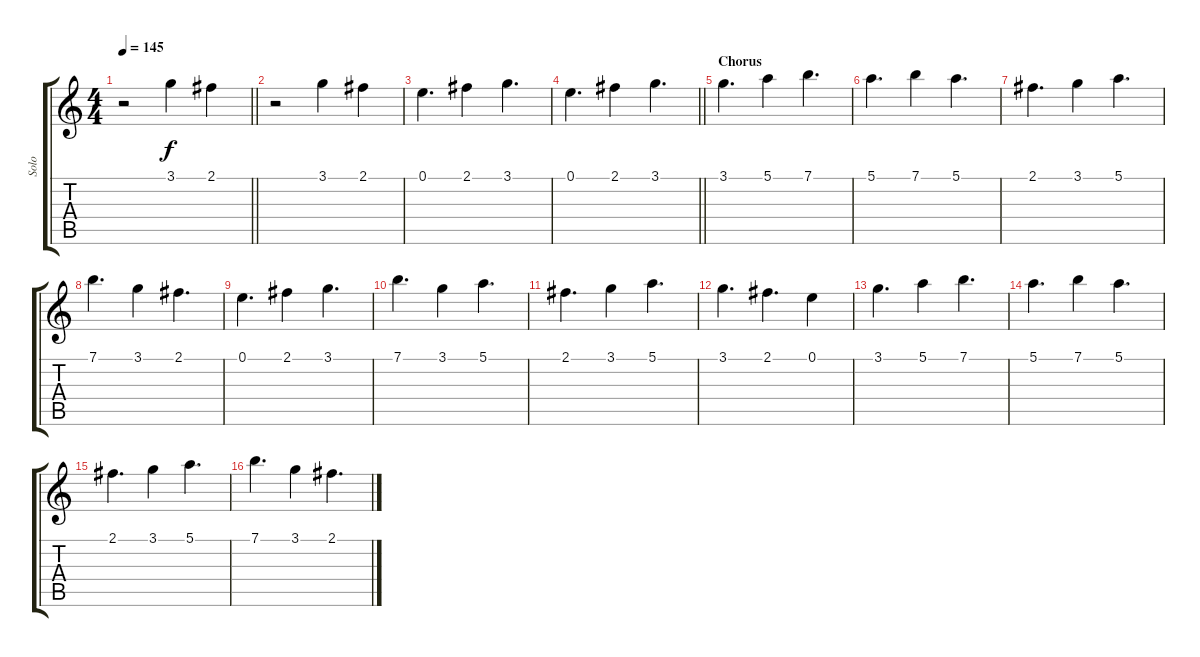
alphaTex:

\track ("Solo" "Solo") {instrument electricguitarjazz}
\staff {score tabs}
\tuning (E4 B3 G3 D3 A2 E2) {hide}
\ts (4 4)
\tempo 145
\clef g2
\barLineRight lightlight
\ks c
r.2{dy f} 3.1.4 2.1.4 |
r.2 3.1.4 2.1.4 |
0.1.4{d} 2.1.4 3.1.4{d} |
\barLineRight lightlight
0.1.4{d} 2.1.4 3.1.4{d} |
\section ("" "Chorus")
3.1.4{d} 5.1.4 7.1.4{d} |
5.1.4{d} 7.1.4 5.1.4{d} |
2.1.4{d} 3.1.4 5.1.4{d} |
7.1.4{d} 3.1.4 2.1.4{d} |
0.1.4{d} 2.1.4 3.1.4{d} |
7.1.4{d} 3.1.4 5.1.4{d} |
2.1.4{d} 3.1.4 5.1.4{d} |
3.1.4{d} 2.1.4{d} 0.1.4 |
3.1.4{d} 5.1.4 7.1.4{d} |
5.1.4{d} 7.1.4 5.1.4{d} |
2.1.4{d} 3.1.4 5.1.4{d} |
7.1.4{d} 3.1.4 2.1.4{d}
